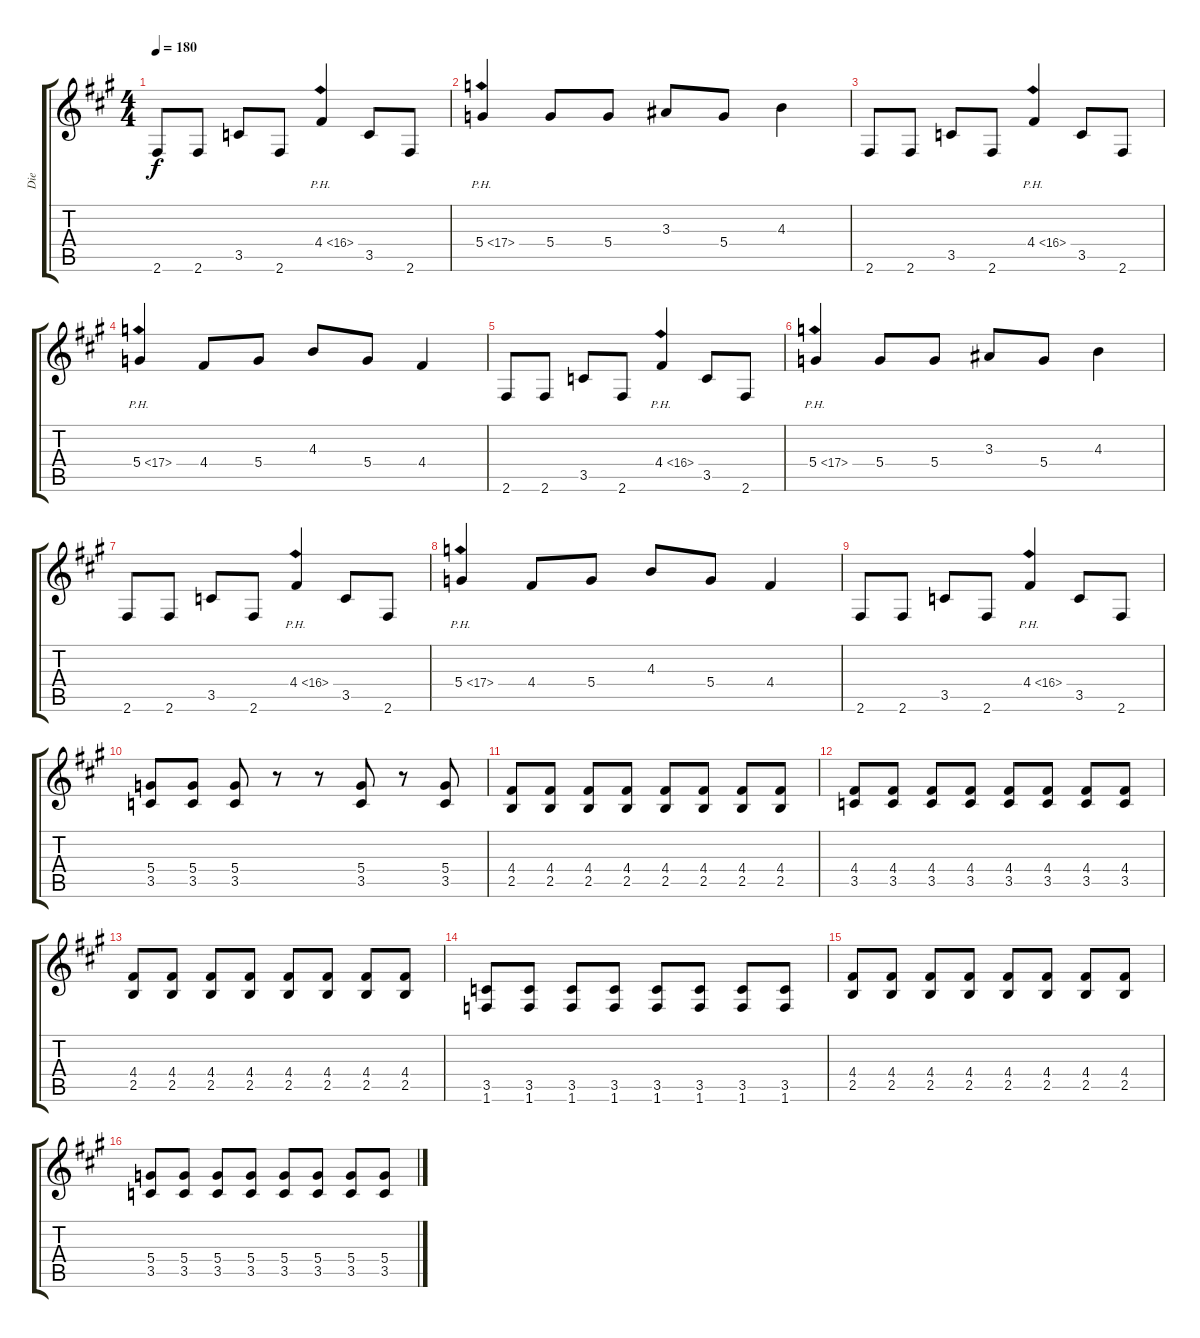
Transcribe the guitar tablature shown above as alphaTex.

\track ("Die" "Die") {instrument overdrivenguitar}
\staff {score tabs}
\tuning (E4 B3 G3 D3 A2 E2) {hide}
\ts (4 4)
\tempo 180
\clef g2
\ks a
2.6.8{dy f} 2.6.8 3.5.8 2.6.8 4.4{ph 12}.4 3.5.8 2.6.8 |
5.4{ph 12}.4 5.4.8 5.4.8 3.3.8 5.4.8 4.3.4 |
2.6.8 2.6.8 3.5.8 2.6.8 4.4{ph 12}.4 3.5.8 2.6.8 |
5.4{ph 12}.4 4.4.8 5.4.8 4.3.8 5.4.8 4.4.4 |
2.6.8 2.6.8 3.5.8 2.6.8 4.4{ph 12}.4 3.5.8 2.6.8 |
5.4{ph 12}.4 5.4.8 5.4.8 3.3.8 5.4.8 4.3.4 |
2.6.8 2.6.8 3.5.8 2.6.8 4.4{ph 12}.4 3.5.8 2.6.8 |
5.4{ph 12}.4 4.4.8 5.4.8 4.3.8 5.4.8 4.4.4 |
2.6.8 2.6.8 3.5.8 2.6.8 4.4{ph 12}.4 3.5.8 2.6.8 |
(5.4 3.5).8 (5.4 3.5).8 (5.4 3.5).8 r.8 r.8 (5.4 3.5).8 r.8 (5.4 3.5).8 |
(4.4 2.5).8 (4.4 2.5).8 (4.4 2.5).8 (4.4 2.5).8 (4.4 2.5).8 (4.4 2.5).8 (4.4 2.5).8 (4.4 2.5).8 |
(4.4 3.5).8 (4.4 3.5).8 (4.4 3.5).8 (4.4 3.5).8 (4.4 3.5).8 (4.4 3.5).8 (4.4 3.5).8 (4.4 3.5).8 |
(4.4 2.5).8 (4.4 2.5).8 (4.4 2.5).8 (4.4 2.5).8 (4.4 2.5).8 (4.4 2.5).8 (4.4 2.5).8 (4.4 2.5).8 |
(3.5 1.6).8 (3.5 1.6).8 (3.5 1.6).8 (3.5 1.6).8 (3.5 1.6).8 (3.5 1.6).8 (3.5 1.6).8 (3.5 1.6).8 |
(4.4 2.5).8 (4.4 2.5).8 (4.4 2.5).8 (4.4 2.5).8 (4.4 2.5).8 (4.4 2.5).8 (4.4 2.5).8 (4.4 2.5).8 |
(5.4 3.5).8 (5.4 3.5).8 (5.4 3.5).8 (5.4 3.5).8 (5.4 3.5).8 (5.4 3.5).8 (5.4 3.5).8 (5.4 3.5).8
